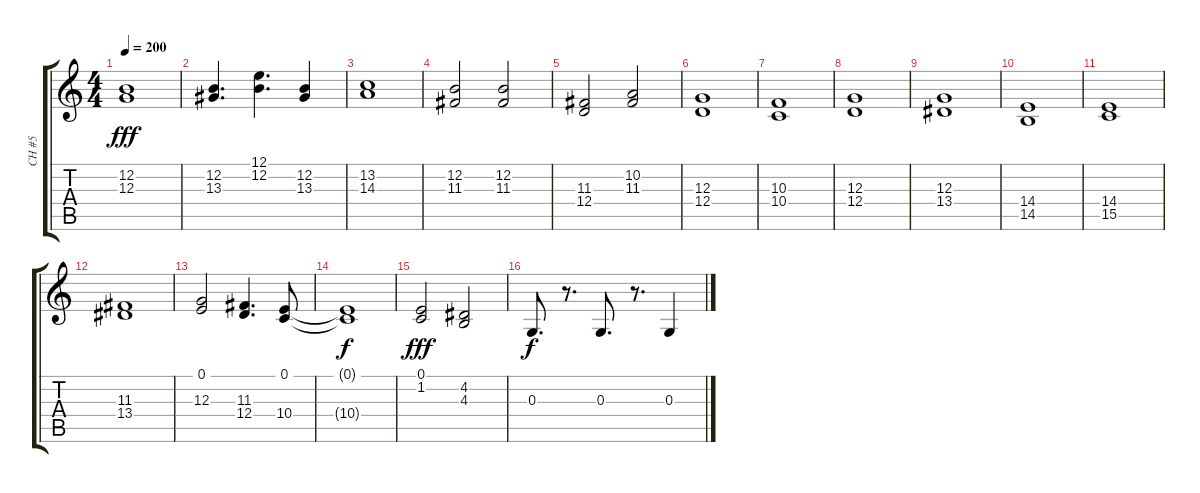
\track ("CH #5" "CH #5") {instrument brightacousticpiano}
\staff {score tabs}
\tuning (E4 B3 G3 D3 A2 E2) {hide}
\ts (4 4)
\tempo 200
\clef g2
\ks c
(12.2 12.3).1{dy fff} |
(12.2 13.3).4{d} (12.1 12.2).4{d} (12.2 13.3).4 |
(13.2 14.3).1 |
(12.2 11.3).2 (12.2 11.3).2 |
(11.3 12.4).2 (10.2 11.3).2 |
(12.3 12.4).1 |
(10.3 10.4).1 |
(12.3 12.4).1 |
(12.3 13.4).1 |
(14.4 14.5).1 |
(14.4 15.5).1 |
(11.3 13.4).1 |
(0.1 12.3).2 (11.3 12.4).4{d} (0.1 10.4).8 |
(0.1{t} 10.4{t}).1{dy f} |
(0.1 1.2).2{dy fff} (4.2 4.3).2 |
0.3.8{d dy f} r.8{d} 0.3.8{d} r.8{d} 0.3.4
